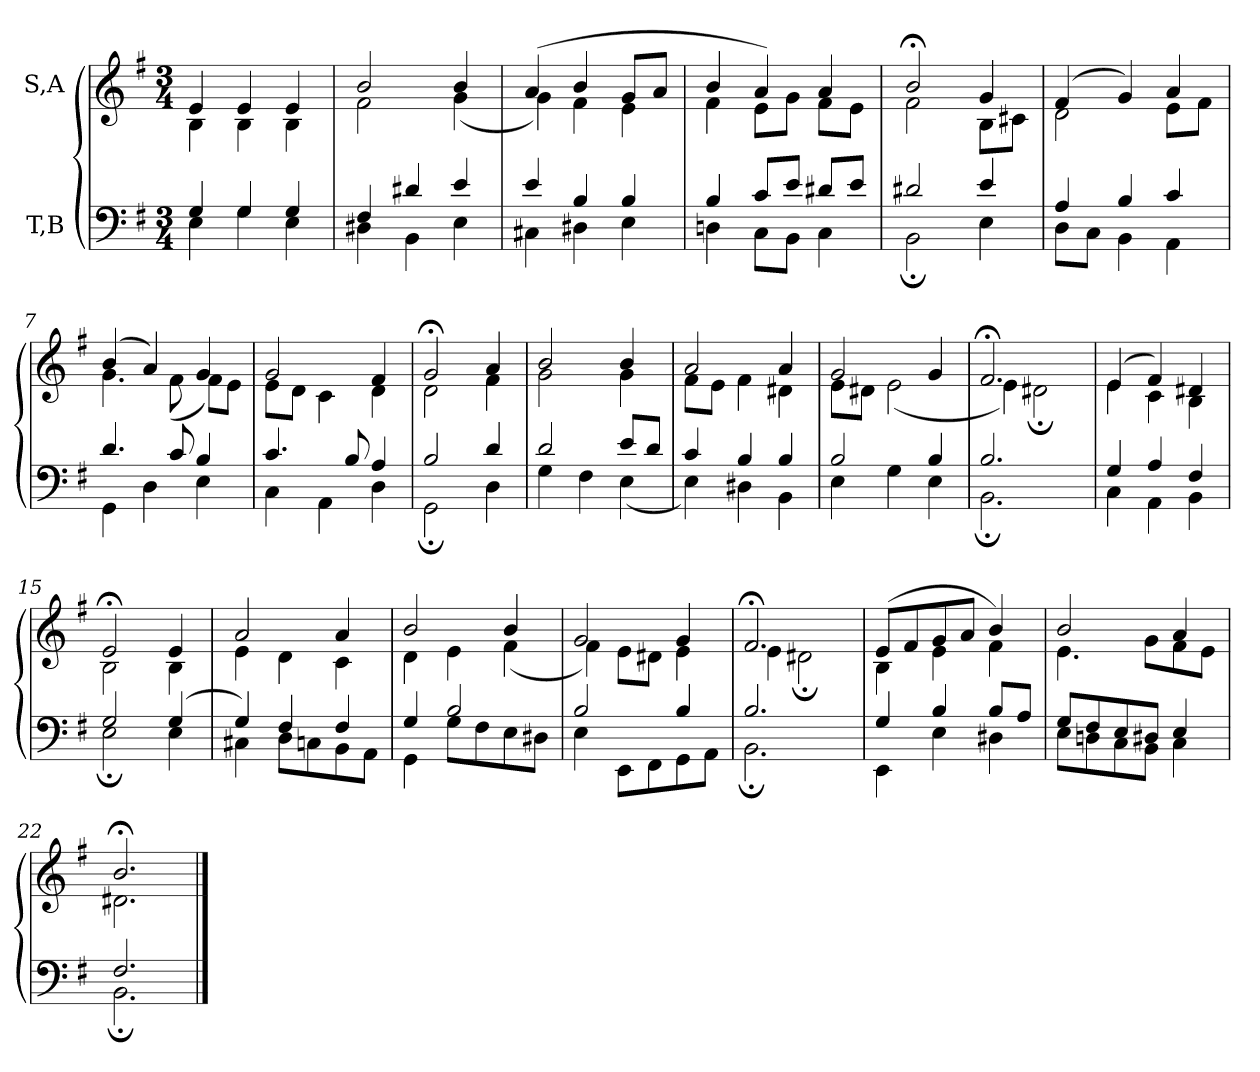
**kern	**kern
*part2	*part1
*staff2	*staff1
*I"T,B	*I"S,A
*clefF4	*clefG2
*k[f#]	*k[f#]
*M3/4	*M3/4
=1	=1
*^	*^
4G	4E	4e	4B
4G	4G	4e	4B
4G	4E	4e	4B
=2	=2	=2	=2
4F#	4D#X	2b	2f#
4d#X	4BB	.	.
4e	4E	4b	(<4g
=3	=3	=3	=3
4e	4C#X	(>4a	4g)
4B	4D#X	4b	4f#
4B	4E	8gL	4e
.	.	8aJ	.
=4	=4	=4	=4
4B	4Dn	4b	4f#
8cL	8CL	4a)	8eL
8eJ	8BBJ	.	8gJ
8d#XL	4C	4a	8f#L
8eJ	.	.	8eJ
=5	=5	=5	=5
2d#X	2BB;	2b;<	2f#
4e	4E	4g	8BL
.	.	.	8c#XJ
=6	=6	=6	=6
4A	8DL	(>4f#	2d
.	8CJ	.	.
4B	4BB	4g)	.
4c	4AA	4a	8eL
.	.	.	8f#J
=7	=7	=7	=7
4.d	4GG	(>4b	4.g
.	4D	4a)	.
8c	.	.	(<8f#
4B	4E	4g	8f#L)
.	.	.	8eJ
=8	=8	=8	=8
4.c	4C	2g	8eL
.	.	.	8dJ
.	4AA	.	4c
8B	.	.	.
4A	4D	4f#	4d
=9	=9	=9	=9
2B	2GG;	2g;<	2d
4d	4D	4a	4f#
=10	=10	=10	=10
2d	4G	2b	2g
.	4F#	.	.
8eL	(<4E	4b	4g
8dJ	.	.	.
=11	=11	=11	=11
4c	4E)	2a	8f#L
.	.	.	8eJ
4B	4D#X	.	4f#
4B	4BB	4a	4d#X
=12	=12	=12	=12
2B	4E	2g	8eL
.	.	.	8d#XJ
.	4G	.	(<2e
4B	4E	4g	.
=13	=13	=13	=13
2.B	2.BB;	2.f#;<	4e)
.	.	.	2d#X;
=14	=14	=14	=14
4G	4C	(>4e	4e
4A	4AA	4f#)	4c
4F#	4BB	4d#X	4B
=15	=15	=15	=15
2G	2E;	2e;<	2B
(>4G	4E	4e	4B
=16	=16	=16	=16
4G)	4C#X	2a	4e
4F#	8DL	.	4d
.	8Cn	.	.
4F#	8BB	4a	4c
.	8AAJ	.	.
=17	=17	=17	=17
4G	4GG	2b	4d
2B	8GL	.	4e
.	8F#	.	.
.	8E	4b	(<4f#
.	8D#XJ	.	.
=18	=18	=18	=18
2B	4E	2g	4f#)
.	8EEL	.	8eL
.	8FF#	.	8d#XJ
4B	8GG	4g	4e
.	8AAJ	.	.
=19	=19	=19	=19
2.B	2.BB;	2.f#;<	4e
.	.	.	2d#X;
=20	=20	=20	=20
4G	4EE	(>8eL	4B
.	.	8f#	.
4B	4E	8g	4e
.	.	8aJ	.
8BL	4D#X	4b)	4f#
8AJ	.	.	.
=21	=21	=21	=21
8GL	8EL	2b	4.e
8F#	8Dn	.	.
8E	8C	.	.
8D#XJ	8BBJ	.	8gL
4E	4C	4a	8f#
.	.	.	8eJ
=22	=22	=22	=22
2.F#	2.BB;	2.b;<	2.d#X
*v	*v	*	*
*	*v	*v
==	==
*-	*-
